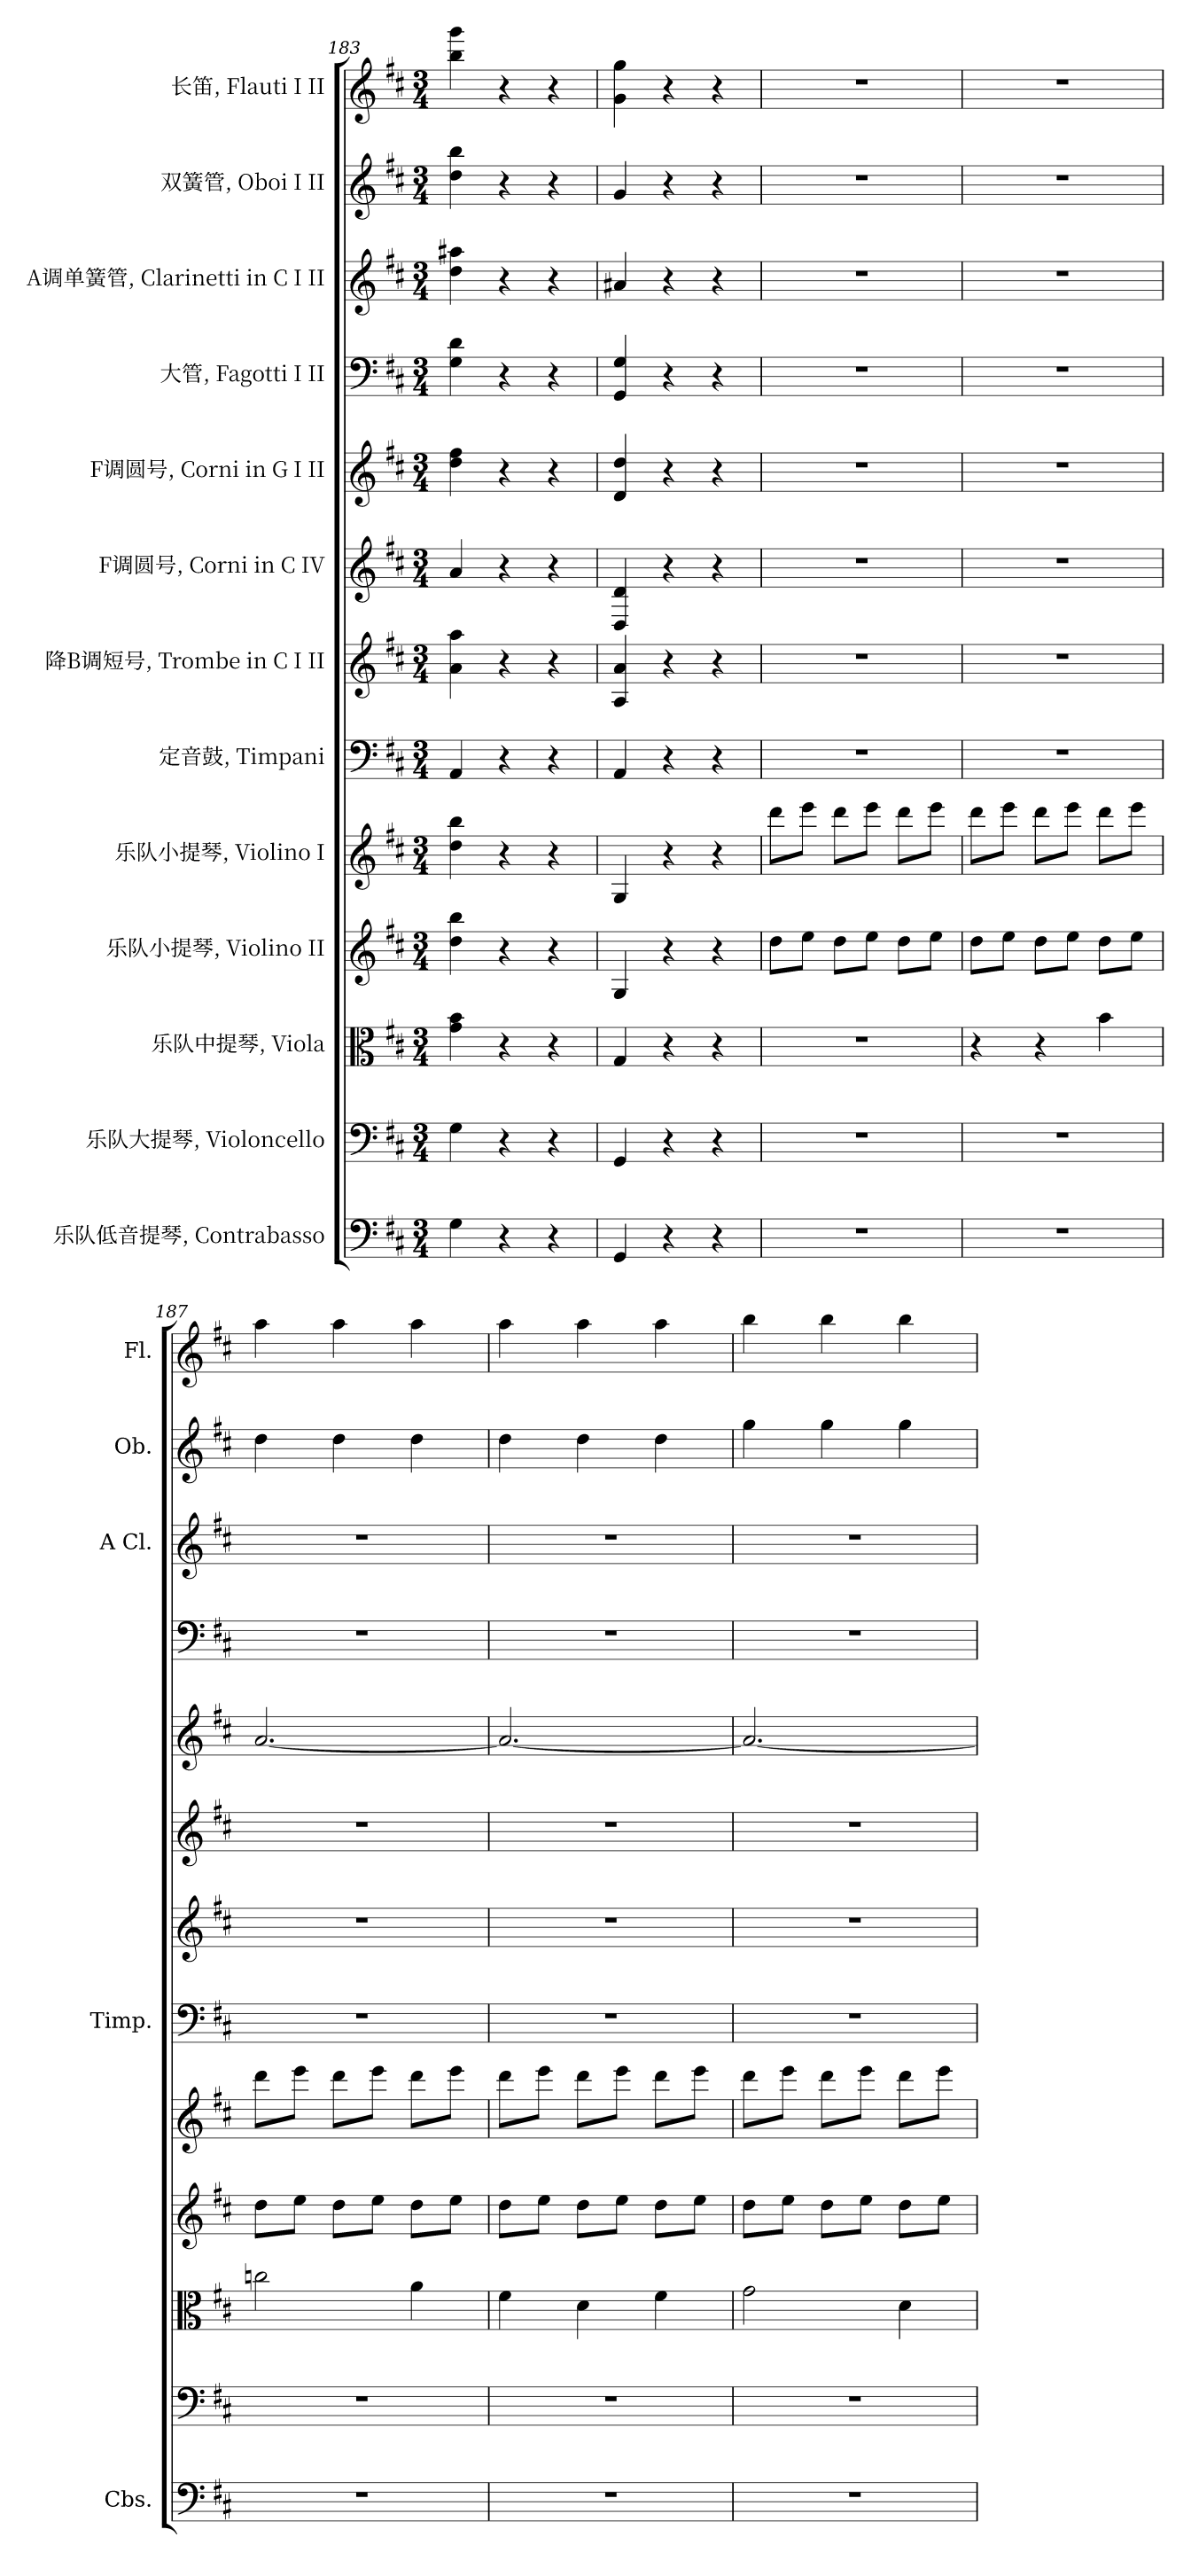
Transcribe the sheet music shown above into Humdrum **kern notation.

**kern	**kern	**kern	**kern	**kern	**kern	**kern	**kern	**kern	**kern	**kern	**kern	**kern
*part13	*part12	*part11	*part10	*part9	*part8	*part7	*part6	*part5	*part4	*part3	*part2	*part1
*staff13	*staff12	*staff11	*staff10	*staff9	*staff8	*staff7	*staff6	*staff5	*staff4	*staff3	*staff2	*staff1
*I"乐队低音提琴, Contrabasso	*I"乐队大提琴, Violoncello	*I"乐队中提琴, Viola	*I"乐队小提琴, Violino II	*I"乐队小提琴, Violino I	*I"定音鼓, Timpani	*I"降B调短号, Trombe in C I II	*I"F调圆号, Corni in C IV	*I"F调圆号, Corni in G I II	*I"大管, Fagotti I II	*I"A调单簧管, Clarinetti in C I II	*I"双簧管, Oboi I II	*I"长笛, Flauti I II
*I'Cbs.	*	*	*	*	*I'Timp.	*	*	*	*	*I'A Cl.	*I'Ob.	*I'Fl.
!!LO:PB:g=z
*clefF4	*clefF4	*clefC3	*clefG2	*clefG2	*clefF4	*clefG2	*clefG2	*clefG2	*clefF4	*clefG2	*clefG2	*clefG2
*ITrd7c12	*	*	*	*	*	*ITrd1c2	*ITrd4c7	*ITrd4c7	*	*ITrd2c3	*	*
*k[f#c#]	*k[f#c#]	*k[f#c#]	*k[f#c#]	*k[f#c#]	*k[f#c#]	*k[]	*k[f#]	*k[f#]	*k[f#c#]	*k[f#c#g#d#a#]	*k[f#c#]	*k[f#c#]
*M3/4	*M3/4	*M3/4	*M3/4	*M3/4	*M3/4	*M3/4	*M3/4	*M3/4	*M3/4	*M3/4	*M3/4	*M3/4
*MM350	*MM350	*MM350	*MM350	*MM350	*MM350	*MM350	*MM350	*MM350	*MM350	*MM350	*MM350	*MM350
=183	=183	=183	=183	=183	=183	=183	=183	=183	=183	=183	=183	=183
4GG\	4G\	4g\ 4b\	4dd\ 4bb\	4dd\ 4bb\	4AA/	4g\ 4gg\	4d/	4g\ 4b\	4G\ 4d\	4b\ 4ff##X\	4dd\ 4bb\	4bb\ 4ggg\
4r	4r	4r	4r	4r	4r	4r	4r	4r	4r	4r	4r	4r
*	*	*	*	*	*	*	*	*	*	*	*	*MM318
4r	4r	4r	4r	4r	4r	4r	4r	4r	4r	4r	4r	4r
=184	=184	=184	=184	=184	=184	=184	=184	=184	=184	=184	=184	=184
*	*	*	*	*	*	*	*	*	*	*	*	*MM350
4GGG/	4GG/	4G/	4G/	4G/	4AA/	4G/ 4g/	4GG/ 4G/	4G/ 4g/	4GG/ 4G/	4f##X/	4g/	4g\ 4gg\
4r	4r	4r	4r	4r	4r	4r	4r	4r	4r	4r	4r	4r
*	*	*	*	*	*	*	*	*	*	*	*	*MM318
4r	4r	4r	4r	4r	4r	4r	4r	4r	4r	4r	4r	4r
=185	=185	=185	=185	=185	=185	=185	=185	=185	=185	=185	=185	=185
*	*	*	*	*	*	*	*	*	*	*	*	*MM350
2.r	2.r	2.r	8dd\L	8ddd\L	2.r	2.r	2.r	2.r	2.r	2.r	2.r	2.r
.	.	.	8ee\J	8eee\J	.	.	.	.	.	.	.	.
.	.	.	8dd\L	8ddd\L	.	.	.	.	.	.	.	.
.	.	.	8ee\J	8eee\J	.	.	.	.	.	.	.	.
.	.	.	8dd\L	8ddd\L	.	.	.	.	.	.	.	.
.	.	.	8ee\J	8eee\J	.	.	.	.	.	.	.	.
=186	=186	=186	=186	=186	=186	=186	=186	=186	=186	=186	=186	=186
*	*	*	*	*	*	*	*	*	*	*	*	*MM350
2.r	2.r	4r	8dd\L	8ddd\L	2.r	2.r	2.r	2.r	2.r	2.r	2.r	2.r
.	.	.	8ee\J	8eee\J	.	.	.	.	.	.	.	.
.	.	4r	8dd\L	8ddd\L	.	.	.	.	.	.	.	.
.	.	.	8ee\J	8eee\J	.	.	.	.	.	.	.	.
.	.	4b\	8dd\L	8ddd\L	.	.	.	.	.	.	.	.
.	.	.	8ee\J	8eee\J	.	.	.	.	.	.	.	.
=187	=187	=187	=187	=187	=187	=187	=187	=187	=187	=187	=187	=187
*	*	*	*	*	*	*	*	*	*	*	*	*MM350
2.r	2.r	2ccn\	8dd\L	8ddd\L	2.r	2.r	2.r	[2.d/	2.r	2.r	4dd\	4aa\
.	.	.	8ee\J	8eee\J	.	.	.	.	.	.	.	.
.	.	.	8dd\L	8ddd\L	.	.	.	.	.	.	4dd\	4aa\
.	.	.	8ee\J	8eee\J	.	.	.	.	.	.	.	.
*	*	*	*	*	*	*	*	*	*	*	*	*MM318
.	.	4a\	8dd\L	8ddd\L	.	.	.	.	.	.	4dd\	4aa\
.	.	.	8ee\J	8eee\J	.	.	.	.	.	.	.	.
!!LO:PB:g=z
=188	=188	=188	=188	=188	=188	=188	=188	=188	=188	=188	=188	=188
*	*	*	*	*	*	*	*	*	*	*	*	*MM350
2.r	2.r	4f#\	8dd\L	8ddd\L	2.r	2.r	2.r	2.d/_	2.r	2.r	4dd\	4aa\
.	.	.	8ee\J	8eee\J	.	.	.	.	.	.	.	.
.	.	4d\	8dd\L	8ddd\L	.	.	.	.	.	.	4dd\	4aa\
.	.	.	8ee\J	8eee\J	.	.	.	.	.	.	.	.
*	*	*	*	*	*	*	*	*	*	*	*	*MM318
.	.	4f#\	8dd\L	8ddd\L	.	.	.	.	.	.	4dd\	4aa\
.	.	.	8ee\J	8eee\J	.	.	.	.	.	.	.	.
=189	=189	=189	=189	=189	=189	=189	=189	=189	=189	=189	=189	=189
*	*	*	*	*	*	*	*	*	*	*	*	*MM350
2.r	2.r	2g\	8dd\L	8ddd\L	2.r	2.r	2.r	2.d/_	2.r	2.r	4gg\	4bb\
.	.	.	8ee\J	8eee\J	.	.	.	.	.	.	.	.
.	.	.	8dd\L	8ddd\L	.	.	.	.	.	.	4gg\	4bb\
.	.	.	8ee\J	8eee\J	.	.	.	.	.	.	.	.
*	*	*	*	*	*	*	*	*	*	*	*	*MM318
.	.	4d\	8dd\L	8ddd\L	.	.	.	.	.	.	4gg\	4bb\
.	.	.	8ee\J	8eee\J	.	.	.	.	.	.	.	.
=	=	=	=	=	=	=	=	=	=	=	=	=
*-	*-	*-	*-	*-	*-	*-	*-	*-	*-	*-	*-	*-
